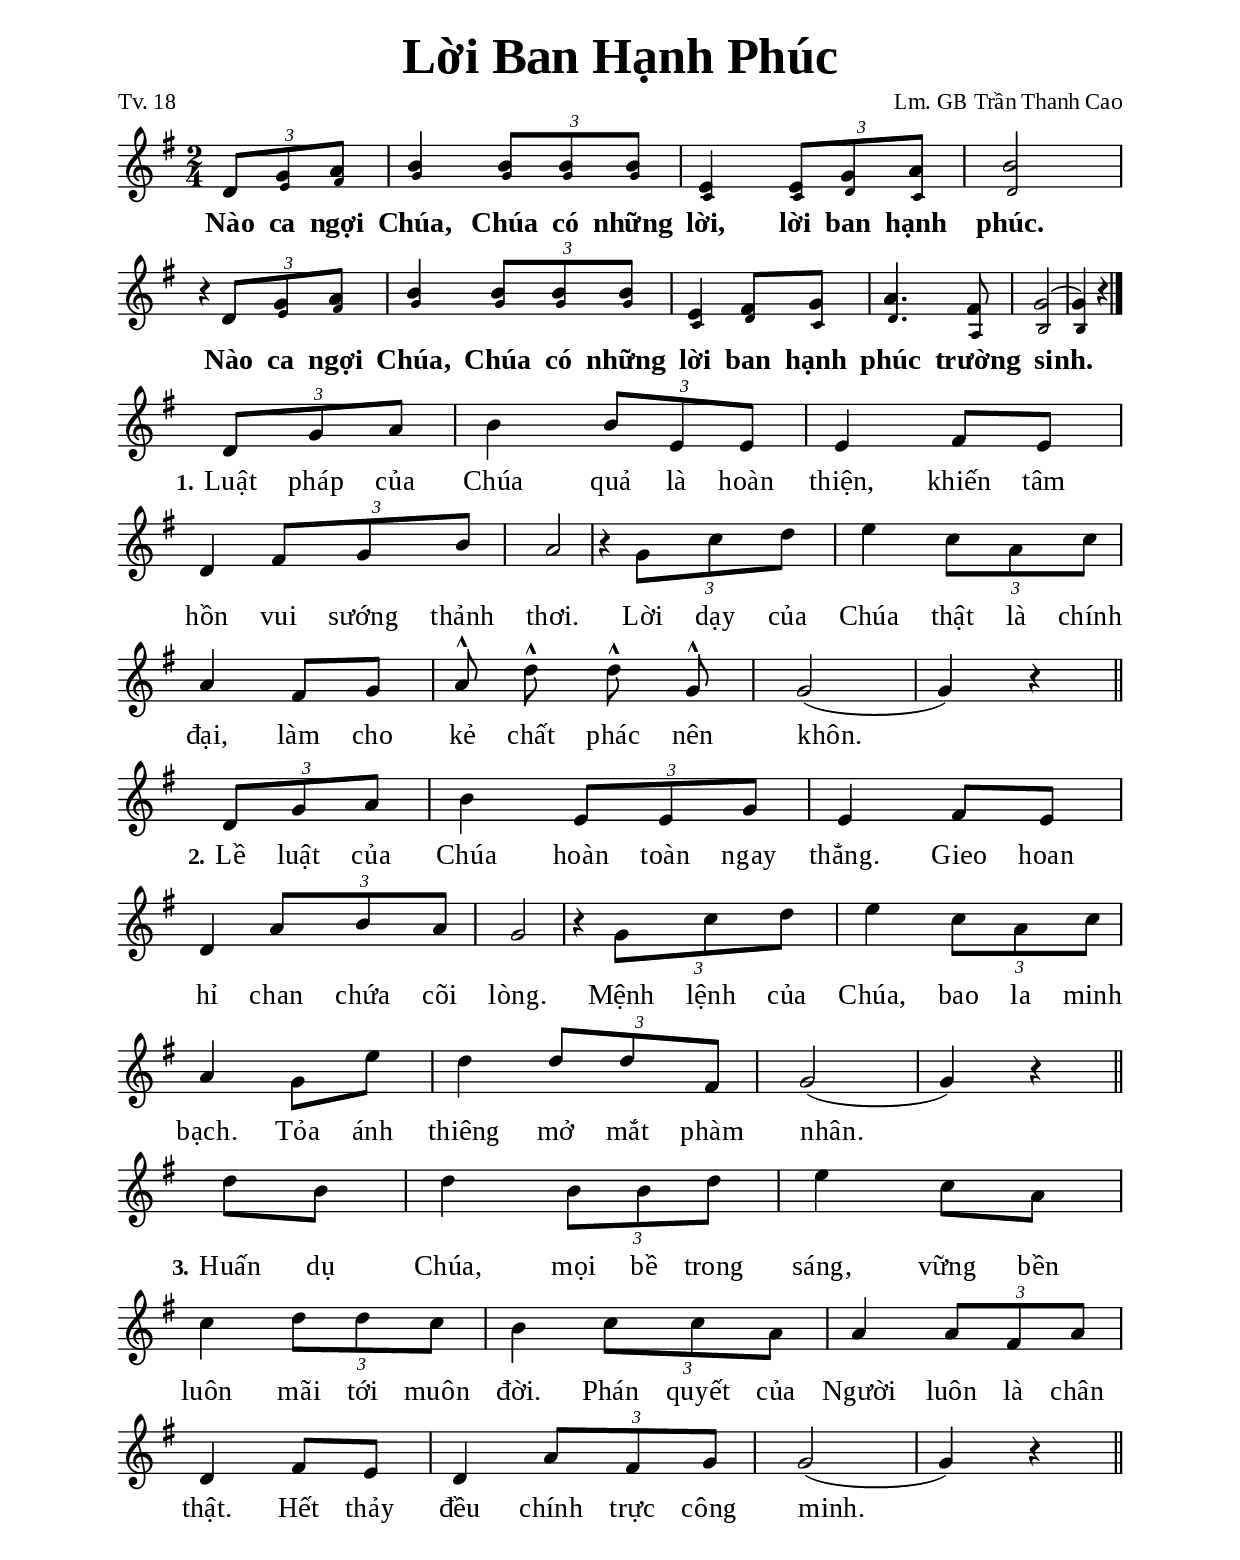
% Cài đặt chung
\version "2.22.1"
\include "english.ly"

\header {
  title = \markup { \fontsize #3 "Lời Ban Hạnh Phúc" }
  poet = "Tv. 18"
  composer = "Lm. GB Trần Thanh Cao"
  %arranger = " "
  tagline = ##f
}

% Nhạc điệp khúc
nhacDiepKhucSop = \relative c' {
  \partial 4 \tuplet 3/2 { d8 g a } |
  b4 \tuplet 3/2 { b8 b b } |
  e,4 \tuplet 3/2 { e8 g a } |
  b2 |
  r4 \tuplet 3/2 { d,8 g a } |
  b4 \tuplet 3/2 { b8 b b } |
  e,4 fs8 g |
  a4. fs8 |
  g2 ^( |
  g4) r \bar "|."
}

nhacDiepKhucBas = \relative c' {
  \partial 4 \tuplet 3/2 { d8 e fs } |
  g4 \tuplet 3/2 { g8 g g } |
  c,4 \tuplet 3/2 { c8 d c } |
  d2 |
  r4 \tuplet 3/2 { d8 e fs } |
  g4 \tuplet 3/2 { g8 g g } |
  c,4 d8 c |
  d4. a8 |
  b2 ( |
  b4) r
}

% Nhạc phiên khúc
nhacPhienKhucMot = \relative c' {
  \partial 4 \tuplet 3/2 { d8 g a } |
  b4 \tuplet 3/2 { b8 e, e } |
  e4 fs8 e |
  d4 \tuplet 3/2 { fs8 g b } |
  a2 |
  r4 \tuplet 3/2 { g8 c d } |
  e4 \tuplet 3/2 { c8 a c } |
  a4 fs8 g |
  \autoBeamOff
  a8 ^^ d ^^ d ^^ g, ^^ |
  \autoBeamOn
  g2 ( |
  g4) r \bar "||"
}

nhacPhienKhucHai = \relative c' {
  \partial 4 \tuplet 3/2 { d8 g a } |
  b4 \tuplet 3/2 { e,8 e g} |
  e4 fs8 e |
  d4 \tuplet 3/2 { a'8 b a } |
  g2 |
  r4 \tuplet 3/2 { g8 c d } |
  e4 \tuplet 3/2 { c8 a c } |
  a4 g8 e' |
  d4 \tuplet 3/2 { d8 d fs, } |
  g2 ( |
  g4) r \bar "||"
}

nhacPhienKhucBa = \relative c'' {
  \partial 4 d8 b |
  d4 \tuplet 3/2 { b8 b d } |
  e4 c8 a |
  c4 \tuplet 3/2 { d8 d c } |
  b4 \tuplet 3/2 { c8 c a } |
  a4 \tuplet 3/2 { a8 fs a } |
  d,4 fs8 e |
  d4 \tuplet 3/2 { a'8 fs g } |
  g2 ( |
  g4) r \bar "||"
}

% Lời điệp khúc
loiDiepKhuc = \lyricmode {
  Nào ca ngợi Chúa,
  Chúa có những lời, lời ban hạnh phúc.
  Nào ca ngợi Chúa,
  Chúa có những lời ban hạnh phúc trường sinh.
}

% Lời phiên khúc
loiPhienKhucMot = \lyricmode {
  \set stanza = #"1."
  Luật pháp của Chúa quả là hoàn thiện,
  khiến tâm hồn vui sướng thảnh thơi.
  Lời dạy của Chúa thật là chính đại,
  làm cho kẻ chất phác nên khôn.
}

loiPhienKhucHai = \lyricmode {
  \set stanza = #"2."
  Lề luật của Chúa hoàn toàn ngay thẳng.
  Gieo hoan hỉ chan chứa cõi lòng.
  Mệnh lệnh của Chúa, bao la minh bạch.
  Tỏa ánh thiêng mở mắt phàm nhân.
}

loiPhienKhucBa = \lyricmode {
  \set stanza = #"3."
  Huấn dụ Chúa, mọi bề trong sáng,
  vững bền luôn mãi tới muôn đời.
  Phán quyết của Người luôn là chân thật.
  Hết thảy đều chính trực công minh.
}


% Dàn trang
\paper {
  #(set-paper-size "a4")
  top-margin = 20\mm
  bottom-margin = 10\mm
  left-margin = 20\mm
  right-margin = 20\mm
  indent = #0
  #(define fonts
    (make-pango-font-tree
      "Liberation Serif"
      "Liberation Serif"
      "Liberation Serif"
      (/ 20 20)))
  page-count = #1
  system-system-spacing = #'((basic-distance . 11.5)
                             (minimum-distance . 11.5)
                             (padding . 1))
  score-system-spacing = #'((basic-distance . 11.5)
                             (minimum-distance . 11.5)
                             (padding . 1))
}

% Thiết lập tông và nhịp
TongNhip = { \key g \major \time 2/4 }

% Đổi kích thước nốt cho bè phụ
notBePhu =
#(define-music-function (font-size music) (number? ly:music?)
   (for-some-music
     (lambda (m)
       (if (music-is-of-type? m 'rhythmic-event)
           (begin
             (set! (ly:music-property m 'tweaks)
                   (cons `(font-size . ,font-size)
                         (ly:music-property m 'tweaks)))
             #t)
           #f))
     music)
   music)

\score {
  \new ChoirStaff <<
    \new Staff = diepKhuc \with {
        \consists "Merge_rests_engraver"
        %\magnifyStaff #(magstep +1)
        printPartCombineTexts = ##f
      }
      <<
      \new Voice \TongNhip \partCombine 
        \nhacDiepKhucSop
        \notBePhu -3 { \nhacDiepKhucBas }
      \new NullVoice = nhacThamChieu \nhacDiepKhucSop
      \new Lyrics \with {
          \override VerticalAxisGroup.
            nonstaff-relatedstaff-spacing.padding = #1
          \override VerticalAxisGroup.
            nonstaff-unrelatedstaff-spacing.padding = #1
        }
        \lyricsto nhacThamChieu \loiDiepKhuc
      >>
  >>
  \layout {
    \override Lyrics.LyricText.font-series = #'bold
    \override Lyrics.LyricText.font-size = #+2
    \override Lyrics.LyricSpace.minimum-distance = #1.3
    \override Score.BarNumber.break-visibility = ##(#f #f #f)
    \override Score.SpacingSpanner.uniform-stretching = ##t
  }
}

\score {
  \new ChoirStaff <<
    \new Staff = phienKhuc \with {
        %\magnifyStaff #(magstep +1)
      }
      <<
      \new Voice = beSop {
        \key g \major \time 2/4 \nhacPhienKhucMot
      }
    >>
    \new Lyrics \with {
          \override VerticalAxisGroup.
            nonstaff-relatedstaff-spacing.padding = #1
          \override VerticalAxisGroup.
            nonstaff-unrelatedstaff-spacing.padding = #1
        }
        \lyricsto beSop \loiPhienKhucMot
  >>
  \layout {
    \override Staff.TimeSignature.transparent = ##t
    \override Lyrics.LyricText.font-size = #+2
    \override Lyrics.LyricSpace.minimum-distance = #3
    \override Score.BarNumber.break-visibility = ##(#f #f #f)
    \override Score.SpacingSpanner.uniform-stretching = ##t
  }
}

\score {
  \new ChoirStaff <<
    \new Staff = phienKhuc \with {
        %\magnifyStaff #(magstep +1)
      }
      <<
      \new Voice = beSop {
        \key g \major \time 2/4 \nhacPhienKhucHai
      }
    >>
    \new Lyrics \with {
          \override VerticalAxisGroup.
            nonstaff-relatedstaff-spacing.padding = #1
          \override VerticalAxisGroup.
            nonstaff-unrelatedstaff-spacing.padding = #1
        }
        \lyricsto beSop \loiPhienKhucHai
  >>
  \layout {
    \override Staff.TimeSignature.transparent = ##t
    \override Lyrics.LyricText.font-size = #+2
    \override Lyrics.LyricSpace.minimum-distance = #3
    \override Score.BarNumber.break-visibility = ##(#f #f #f)
    \override Score.SpacingSpanner.uniform-stretching = ##t
  }
}

\score {
  \new ChoirStaff <<
    \new Staff = phienKhuc \with {
        %\magnifyStaff #(magstep +1)
      }
      <<
      \new Voice = beSop {
        \key g \major \time 2/4 \nhacPhienKhucBa
      }
    >>
    \new Lyrics \with {
          \override VerticalAxisGroup.
            nonstaff-relatedstaff-spacing.padding = #1
          \override VerticalAxisGroup.
            nonstaff-unrelatedstaff-spacing.padding = #1
        }
        \lyricsto beSop \loiPhienKhucBa
  >>
  \layout {
    \override Staff.TimeSignature.transparent = ##t
    \override Lyrics.LyricText.font-size = #+2
    \override Lyrics.LyricSpace.minimum-distance = #2.5
    \override Score.BarNumber.break-visibility = ##(#f #f #f)
    \override Score.SpacingSpanner.uniform-stretching = ##t
  }
}
